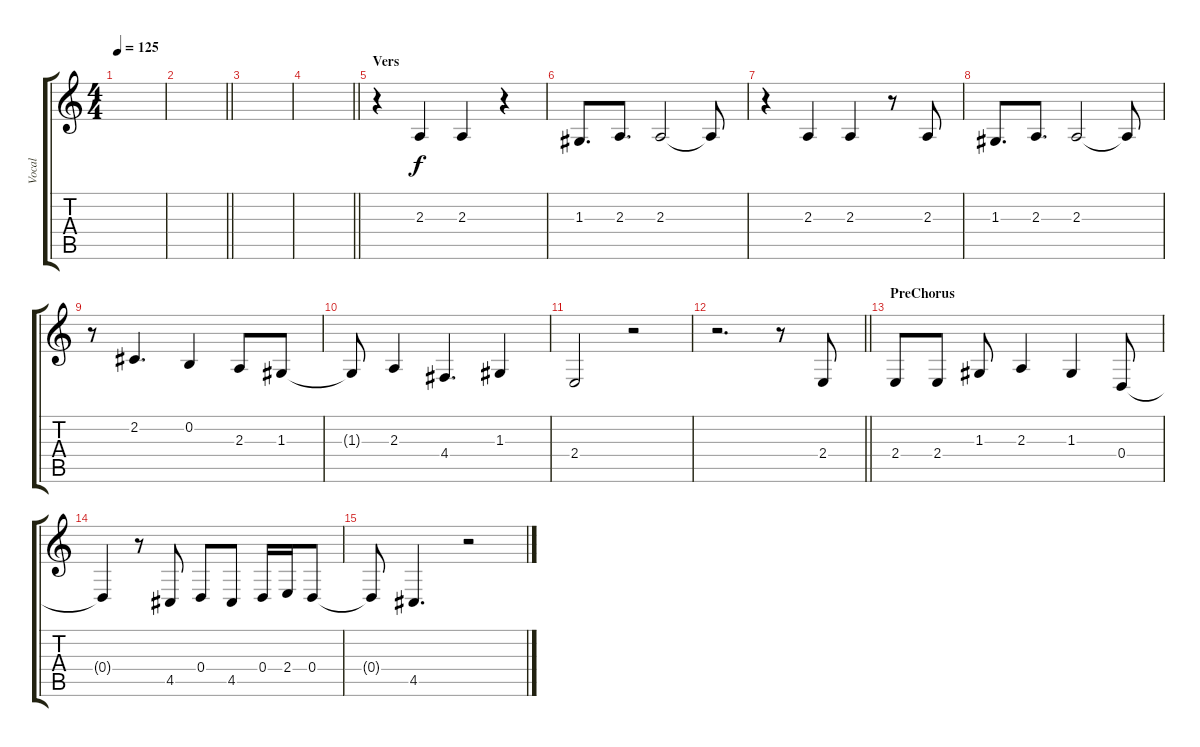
\track ("Vocal" "Vocal") {instrument oboe}
\staff {score tabs}
\tuning (E4 B3 G3 D3 A2 E2) {hide}
\ts (4 4)
\tempo 125
\clef g2
\ks c
|
\barLineRight lightlight
|
\section ("" "")
|
\barLineRight lightlight
|
\section ("" "Vers")
r.4 2.3.4 2.3.4 r.4 |
1.3.8{d} 2.3.8{d} 2.3.2 2.3{t}.8 |
r.4 2.3.4 2.3.4 r.8 2.3.8 |
1.3.8{d} 2.3.8{d} 2.3.2 2.3{t}.8 |
r.8 2.2.4{d} 0.2.4 2.3.8 1.3.8 |
1.3{t}.8 2.3.4 4.4.4{d} 1.3.4 |
2.4.2 r.2 |
\barLineRight lightlight
r.2{d} r.8 2.4.8 |
\section ("" "PreChorus")
2.4.8 2.4.8 1.3.8 2.3.4 1.3.4 0.4.8 |
0.4{t}.4 r.8 4.5.8 0.4.8 4.5.8 0.4.16 2.4.16 0.4.8 |
0.4{t}.8 4.5.4{d} r.2
